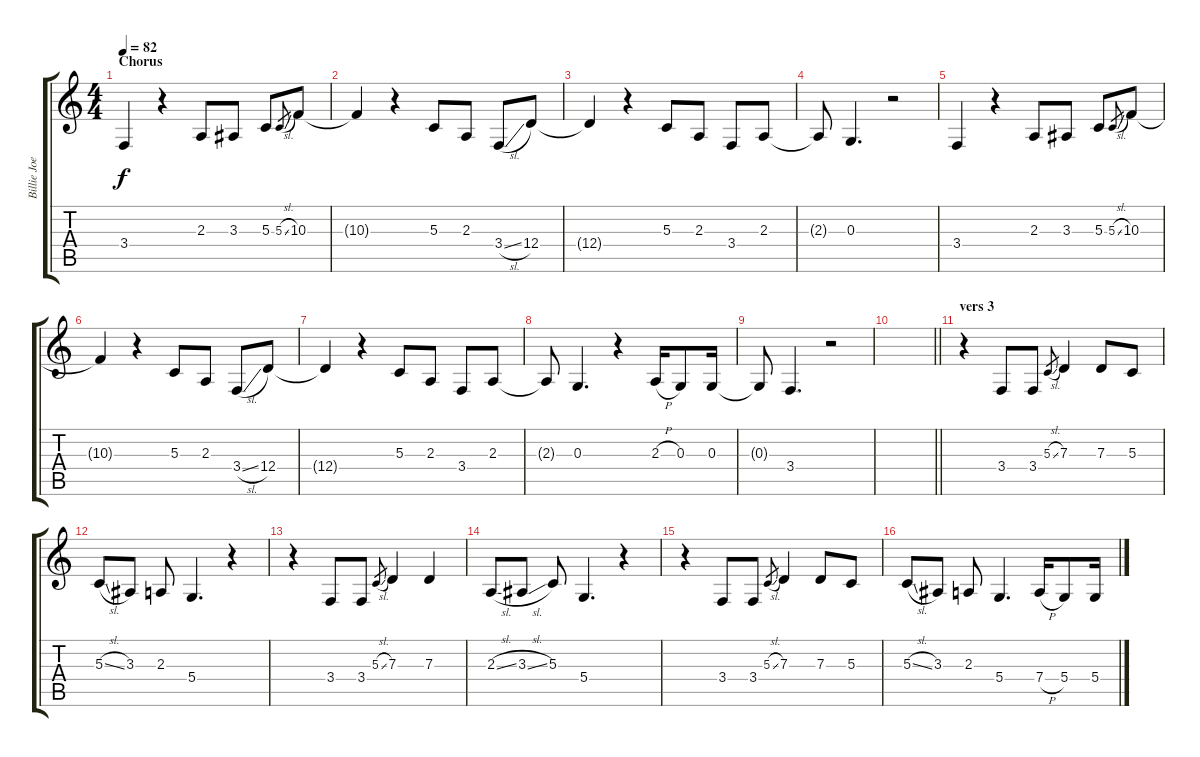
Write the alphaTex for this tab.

\track ("Billie Joe vocals" "Billie Joe") {instrument lead2sawtooth}
\staff {score tabs}
\tuning (E4 B3 G3 D3 A2 E2) {hide}
\ts (4 4)
\section ("" "Chorus")
\tempo 82
\clef g2
\ks c
3.4.4{dy f} r.4 2.3.8 3.3.8 5.3.8 5.3{sl}.8{gr} 10.3.8 |
10.3{t}.4 r.4 5.3.8 2.3.8 3.4{sl}.8 12.4.8 |
12.4{t}.4 r.4 5.3.8 2.3.8 3.4.8 2.3.8 |
2.3{t}.8 0.3.4{d} r.2 |
3.4.4 r.4 2.3.8 3.3.8 5.3.8 5.3{sl}.8{gr} 10.3.8 |
10.3{t}.4 r.4 5.3.8 2.3.8 3.4{sl}.8 12.4.8 |
12.4{t}.4 r.4 5.3.8 2.3.8 3.4.8 2.3.8 |
2.3{t}.8 0.3.4{d} r.4 2.3{h}.16 0.3.8 0.3.16 |
0.3{t}.8 3.4.4{d} r.2 |
\barLineRight lightlight
|
\section ("" "vers 3")
r.4 3.4.8 3.4.8 5.3{sl}.8{gr} 7.3.4 7.3.8 5.3.8 |
5.3{sl}.8 3.3.8 2.3.8 5.4.4{d} r.4 |
r.4 3.4.8 3.4.8 5.3{sl}.8{gr} 7.3.4 7.3.4 |
2.3{sl}.8 3.3{sl}.8 5.3.8 5.4.4{d} r.4 |
r.4 3.4.8 3.4.8 5.3{sl}.8{gr} 7.3.4 7.3.8 5.3.8 |
5.3{sl}.8 3.3.8 2.3.8 5.4.4{d} 7.4{h}.16 5.4.8 5.4{sl}.16
